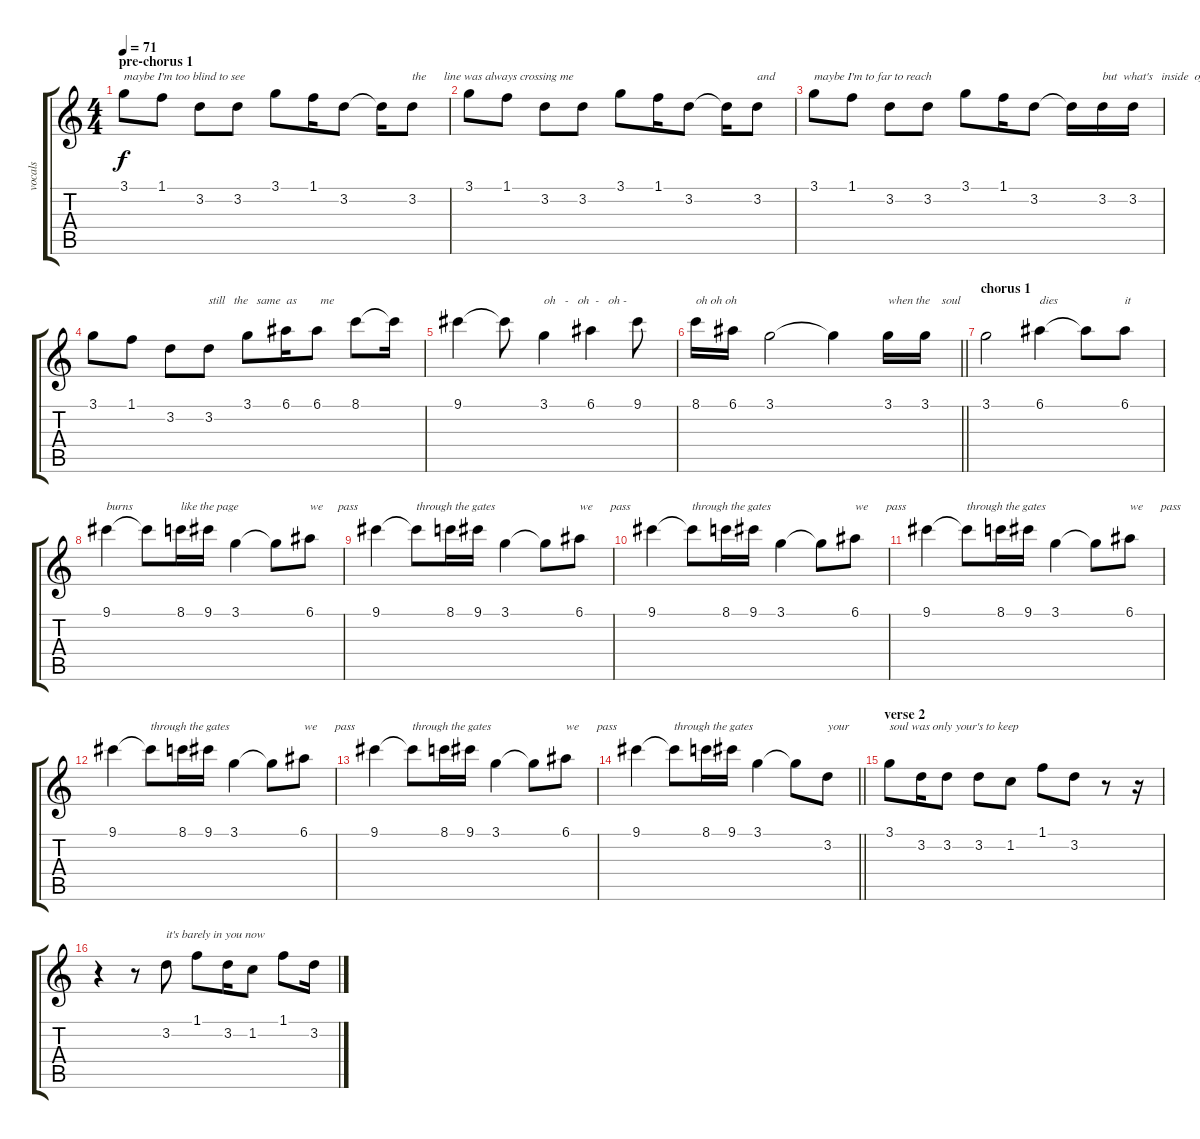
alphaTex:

\track ("vocals" "vocals") {instrument electricguitarjazz}
\staff {score tabs}
\tuning (E4 B3 G3 D3 A2 E2) {hide}
\ts (4 4)
\section ("" "pre-chorus 1")
\tempo 71
\clef g2
\ks c
3.1.8{txt "maybe I'm too blind to see" dy f} 1.1.8 3.2.8 3.2.8 3.1.8 1.1.16 3.2.8 3.2{t}.16 3.2.8{txt "the      line was always crossing me"} |
3.1.8 1.1.8 3.2.8 3.2.8 3.1.8 1.1.16 3.2.8 3.2{t}.16 3.2.8{txt "and"} |
3.1.8{txt "maybe I'm to far to reach"} 1.1.8 3.2.8 3.2.8 3.1.8 1.1.16 3.2.8 3.2{t}.16 3.2.16{txt "but  what's   inside  of  you "} 3.2.16 |
3.1.8 1.1.8 3.2.8 3.2.8{txt "still   the   same  as        me"} 3.1.8 6.1.16 6.1.8 8.1.8 8.1{t}.16 |
9.1.4 9.1{t}.8 3.1.4{txt "oh   -   oh  -   oh -     "} 6.1.4 9.1.8 |
\barLineRight lightlight
8.1.16{txt "oh oh oh "} 6.1.16 3.1.2 3.1{t}.4 3.1.16{txt "when the    soul"} 3.1.16 |
\section ("" "chorus 1")
3.1.2 6.1.4{txt "dies"} 6.1{t}.8 6.1.8{txt "it"} |
9.1.4{txt "burns          "} 9.1{t}.8 8.1.16{txt "like the page"} 9.1.16 3.1.4 3.1{t}.8 6.1.8{txt "we     pass"} |
9.1.4 9.1{t}.8{txt "through the gates"} 8.1.16 9.1.16 3.1.4 3.1{t}.8 6.1.8{txt "we      pass "} |
9.1.4 9.1{t}.8{txt "through the gates"} 8.1.16 9.1.16 3.1.4 3.1{t}.8 6.1.8{txt "we      pass "} |
9.1.4 9.1{t}.8{txt "through the gates"} 8.1.16 9.1.16 3.1.4 3.1{t}.8 6.1.8{txt "we      pass "} |
9.1.4 9.1{t}.8{txt "through the gates"} 8.1.16 9.1.16 3.1.4 3.1{t}.8 6.1.8{txt "we      pass "} |
9.1.4 9.1{t}.8{txt "through the gates"} 8.1.16 9.1.16 3.1.4 3.1{t}.8 6.1.8{txt "we      pass "} |
\barLineRight lightlight
9.1.4 9.1{t}.8{txt "through the gates"} 8.1.16 9.1.16 3.1.4 3.1{t}.8 3.2.8{txt "your"} |
\section ("" "verse 2")
3.1.8{txt "soul was only your's to keep"} 3.2.16 3.2.8 3.2.8 1.2.8 1.1.8 3.2.8 r.8 r.16 |
r.4 r.8 3.2.8{txt "it's barely in you now"} 1.1.8 3.2.16 1.2.8 1.1.8 3.2.16
